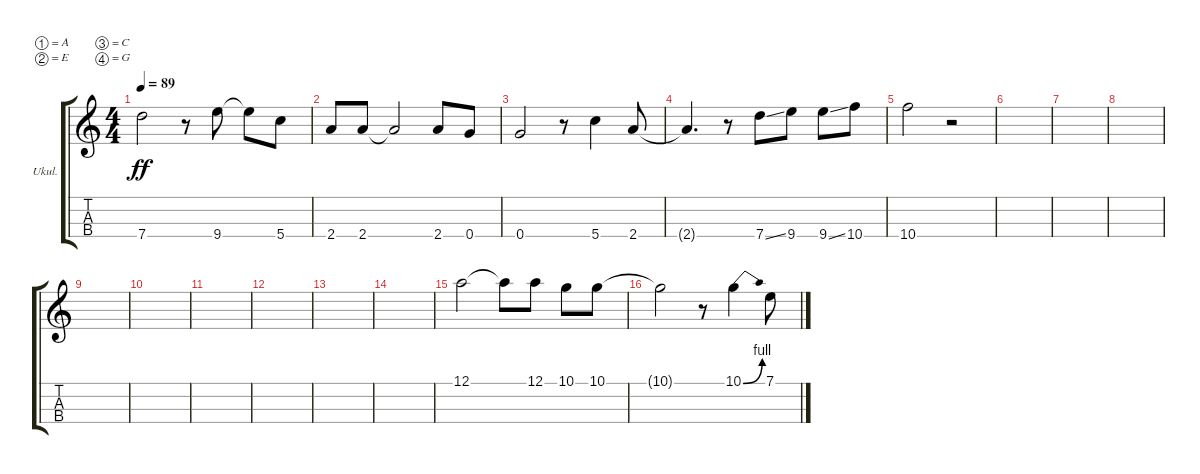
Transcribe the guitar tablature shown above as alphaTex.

\defaultSystemsLayout 4
\bracketExtendMode groupsimilarinstruments
\firstSystemTrackNameOrientation horizontal
\otherSystemsTrackNameOrientation horizontal
\track ("Ukulele Solo" "Ukul.") {instrument shamisen}
\staff {score tabs}
\tuning (A4 E4 C4 G4)
\ts (4 4)
\tempo 89
\clef g2
\ks c
7.4.2{dy ff} r.8 9.4.8 9.4{t}.8 5.4.8 |
2.4.8 2.4.8 2.4{t}.2 2.4.8 0.4.8 |
0.4.2 r.8 5.4.4 2.4.8 |
2.4{t}.4{d} r.8 7.4{ss}.8 9.4.8 9.4{ss}.8 10.4.8 |
10.4.2 r.2 |
|
|
|
|
|
|
|
|
|
12.1.2 12.1{t}.8 12.1.8 10.1.8 10.1.8 |
10.1{t}.2 r.8 10.1{be (bend 0 0 15 4)}.4 7.1.8
